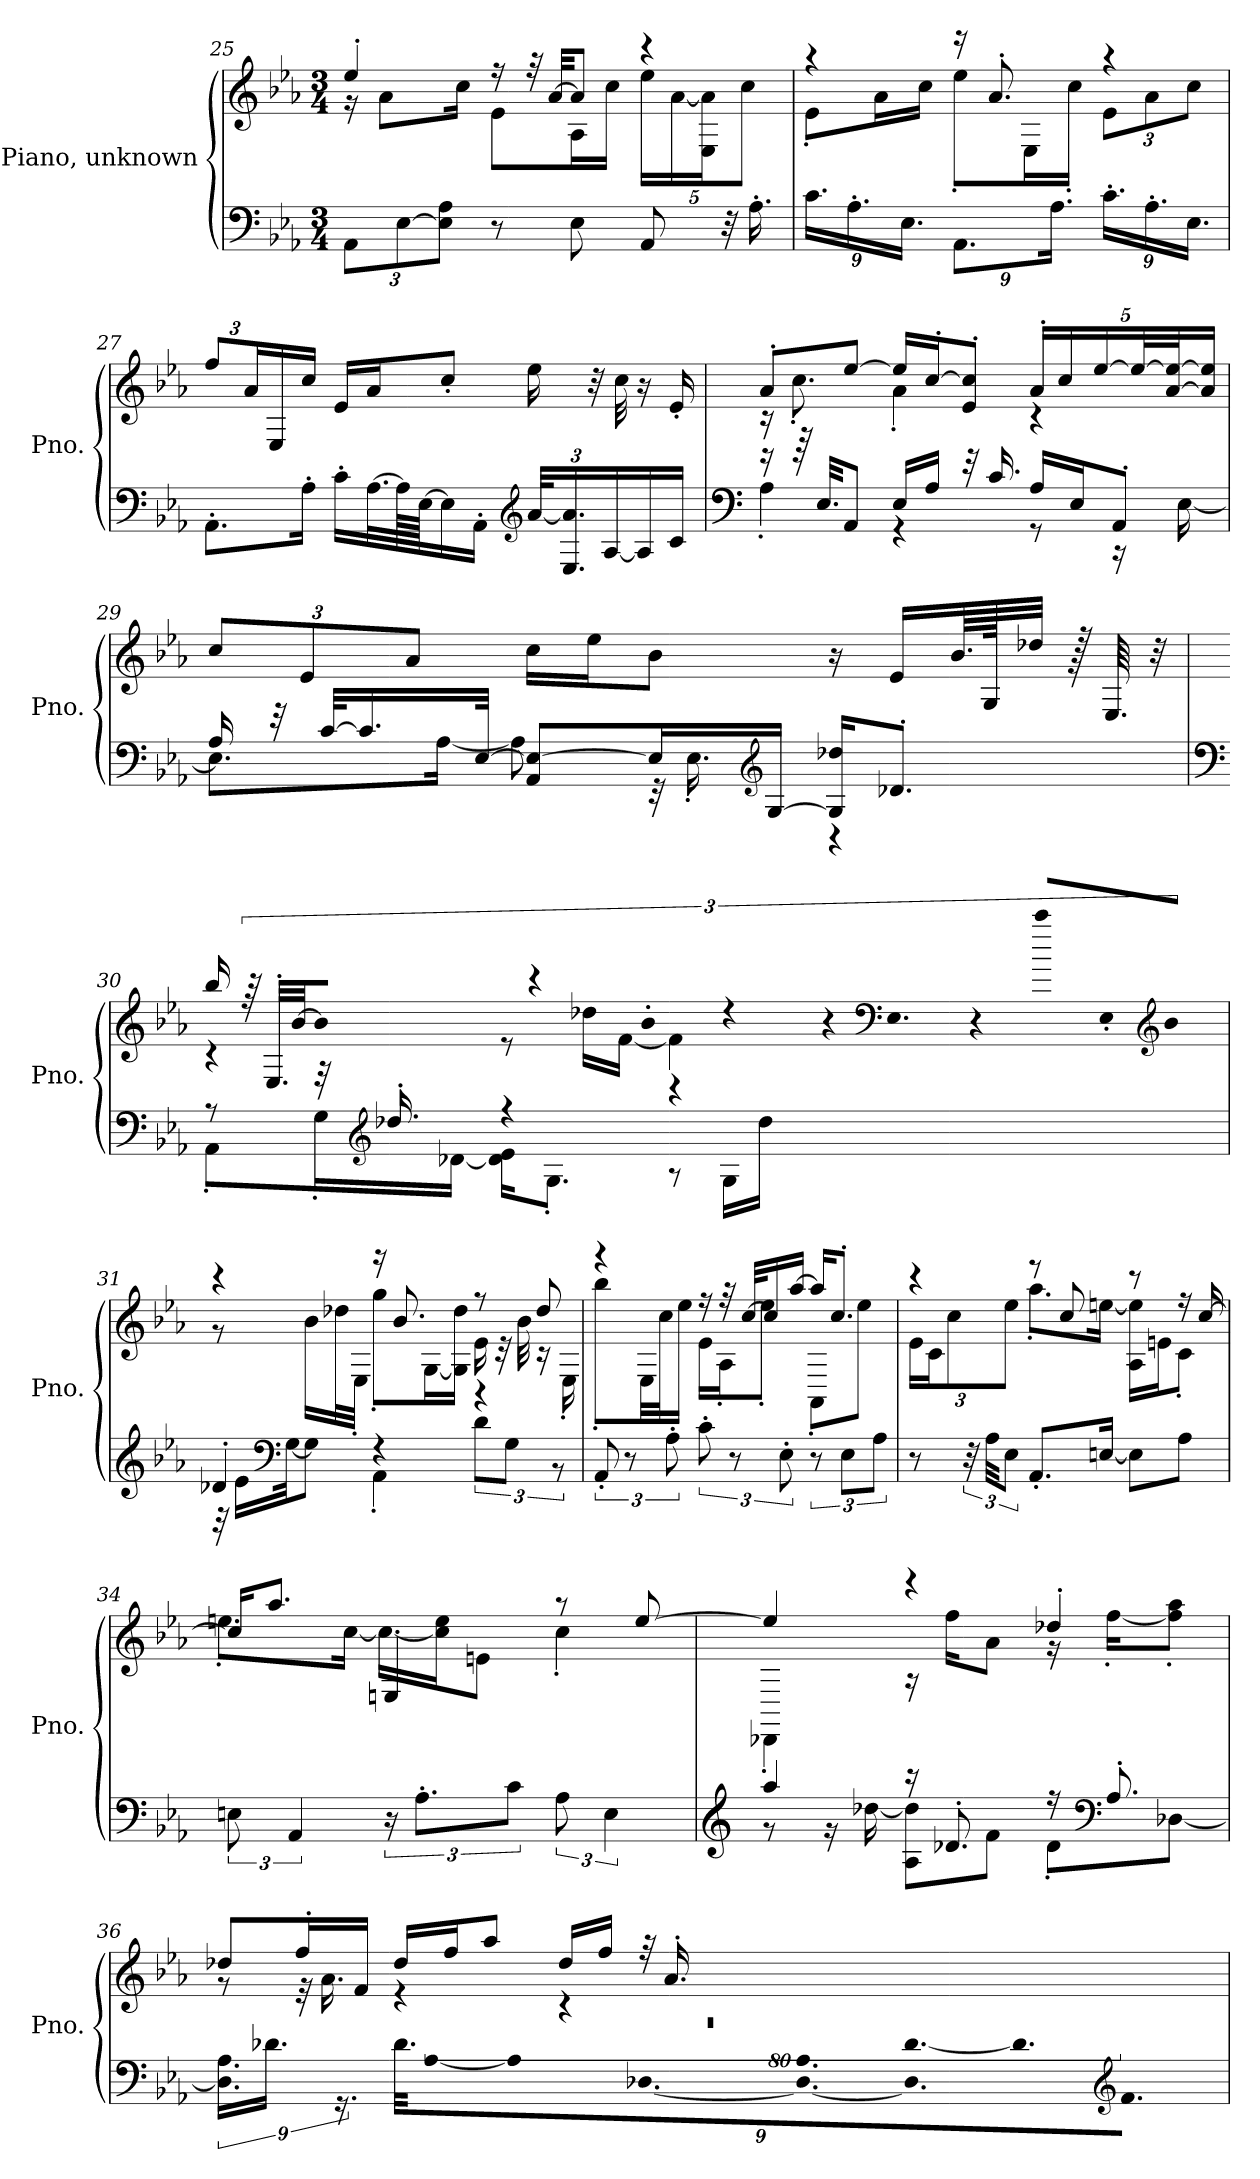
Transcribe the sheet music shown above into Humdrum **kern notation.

**kern	**kern
*part1	*part1
*staff2	*staff1
*I"Piano, unknown	*
*I'Pno.	*
!!LO:PB:g=z
*clefF4	*clefG2
*k[b-e-a-]	*k[b-e-a-]
*M3/4	*M3/4
*Xbrackettup	*
=25	=25
*	*^
12AA-\L	4ee-'/	16r
.	.	8a-\L
[12E-\	.	.
12E-\] 12A-\J	.	.
.	.	16cc\Jk
8r	16r	8e-\L
.	32r	.
.	[32a-/KKL	.
8E-\	8a-/J]	16A-\L
.	.	16cc\JJ
*	*	*Xbrackettup
8AA-/	4r	20ee-\LL
.	.	[20a-\
.	.	20E-\ 20a-\]J
32r	.	.
.	.	10cc\J
16.A-'\	.	.
=26	=26	=26
18.c\LL	4r	8e-'\L
18.A-'\	.	.
.	.	16a-\L
18.E-\JJ	.	.
.	.	16cc\JJ
9.AA-\L	16r	8ee-'\L
.	8.a-'/	.
.	.	16E-\L
18.A-\Jk	.	.
.	.	16cc'\JJ
18.c'\LL	4r	12e-\L
18.A-'\	.	12a-\
18.E-\JJ	.	12cc\J
*	*v	*v
!!LO:LB:g=z
=27	=27
8.AA-'\L	12ff/L
.	24a-/L
.	16E-/
16A-'\Jk	16cc/JJ
16c'\LL	16e-/LL
[32.A-\L	16a-/J
128A-\LL]	.
[128E-\JJJ	.
16E-\]	8cc'/J
16AA-'\JJ	.
*clefG2	*
[48a-/KLL	16ee-\
24.E-/ 24.a-/]	.
.	32r
[24A-/	.
.	32cc\
16A-/]	16r
16c/JJ	16e-'/
=28	=28
*clefF4	*
*^	*^
16r	4A-'\	8a-'/L	16r
64r	.	.	8.cc'\
32.E-/KKL	.	.	.
8AA-/J	.	[8ee-/J	.
16E-/LL	4r	16ee-/LL]	4a-'\
16A-/JJ	.	[16cc'/J	.
32r	.	8e-/' 8cc/]'J	.
16.c/	.	.	.
16A-/LL	8r	20a-'/LL	4r
.	.	20cc/	.
16E-/J	.	.	.
.	.	[20ee-/	.
8AA-'/J	16r	.	.
.	.	40ee-/L_	.
.	.	[40a-/ 40ee-/_J	.
.	[16E-\	.	.
.	.	20a-/] 20ee-/]JJ	.
*	*	*v	*v
!!LO:LB:g=z
=29	=29	=29
16A-/	8.E-\L]	12cc/L
32r	.	.
.	.	12e-/
[32c/KLL	.	.
16.c/]	.	.
.	.	12a-/J
.	[16A-\Jk	.
[32E-/JJk	.	.
8AA-/ 8E-/_L	8A-\]	16cc\LL
.	.	16ee-\J
16E-/L]	32r	8b-\J
.	16.E-'\	.
*clefG2	*	*
[16G/JJ	.	.
16G/] 16dd-X/KL	4r	16r
8.d-X'/J	.	16e-/LL
.	.	64.b-/LL
.	.	128G/JK
.	.	32dd-X/JJJ
.	.	128r
.	.	64.E-/
.	.	32r
!!LO:LB:g=z
=30	=30	=30
*clefF4	*	*
*	*	*^
8r	8AA-'\L	16bb-/	4r
*	*	*brackettup	*
.	.	96r	.
.	.	48.E-'/LLL	.
.	.	[48b-/JJ	.
32r	16G'\L	8b-/J]	.
*clefG2	*	*	*
16.dd-X'/	.	.	.
.	[16d-X\JJ	.	.
4r	16d-\] 16e-\KL	16r	8r
.	8.G'\J	16b-'/	.
.	.	32r	16dd-X\LL
.	.	128r	.
*	*	*clefF4	*
.	.	64.E-/	.
.	.	16r	[16AA-\JJ
4r	8r	16ccc/LL	4AA-\]
.	.	16E-'/J	.
*	*	*clefG2	*
.	16G\LL	8b-/J	.
.	16dd-\JJ	.	.
!!LO:LB:g=z	!!
=31	=31	=31	=31
4d-X'/	32r	4r	8r
.	16e-\LL	.	.
*clefF4	*	*	*
.	[32G\JK	.	.
.	8G\J]	.	16b-\LL
.	.	.	32dd-X\L
.	.	.	32E-'\JJJ
4r	4AA-'\	16r	8gg'\L
.	.	8.b-/	.
.	.	.	[16G\L
.	.	.	16G\] 16dd-\JJ
*	*brackettup	*	*
4r	12d-\L	8r	16e-\
.	.	.	32r
.	12G\J	.	.
.	.	.	32b-\
.	.	8dd-/	16r
.	12r	.	.
.	.	.	16E-'\
*v	*v	*	*
=32	=32	=32
12AA-'/	4r	8bb-'\L
12r	.	.
.	.	32E-\LL
.	.	32cc\J
12A-'\	.	.
.	.	16ee-\JJ
12c'\	16r	16e-\LL
.	32r	16A-'\J
12r	.	.
.	[32cc/KLL	.
.	16cc/]	8ee-'\J
12E-'\	.	.
.	[16aa-/JJ	.
12r	16aa-/KL]	8AA-'\L
.	8.cc'/J	.
12E-\L	.	.
.	.	8ee-\J
12A-\J	.	.
!!LO:LB:g=z	!!
=33	=33	=33
*	*	*Xbrackettup
8r	4r	24e-\LL
.	.	24c\J
.	.	12cc\
48r	.	.
48A-\KKL	.	.
12E-\J	.	12ee-\J
8.AA-'/L	8r	8.aa-'\L
.	8cc/	.
[16En/Jk	.	[16een\Jk
8E\L]	8r	16A-\ 16ee\]LL
.	.	16en\J
8A-\J	16r	8c'\J
.	[16cc/	.
=34	=34	=34
12En\	16cc/KL]	8.een'\L
.	8.aa-/J	.
6AA-/	.	.
.	.	[16cc\Jk
24r	4En'/	16cc\LL_
12.A-'\L	.	.
.	.	16cc\] 16ee\J
.	.	8en\J
12c\J	.	.
12A-\	8r	4cc'\
6E\	.	.
.	[8ee/	.
!!LO:PB:g=z	!!
=35	=35	=35
*clefG2	*	*
*^	*	*
4aa-/	8r	4ee/]	4DD-X'\
.	16r	.	.
.	[16dd-X\	.	.
16r	8A-\ 8dd-\]L	4r	16r
8.d-X'/	.	.	16ff\KL
.	8f\J	.	8a-\J
16r	8d-'\L	4dd-X'/	16r
*clefF4	*	*	*
8.A-'/	.	.	[16ff'\KL
.	[8D-X\J	.	8ff\]' 8aa-\'J
=36	=36	=36	=36
2.r	18.D-\] 18.A-\LL	8dd-X/L	8r
.	18.d-X\JJ	.	.
.	.	16ff'/L	32r
.	.	.	16.a-\
.	18.r	.	.
.	.	16f/JJ	.
.	36.d-\KKL	16dd-/LL	4r
!	!LO:N:vis=8	!	!
.	[640%71A-\	.	.
.	.	16ff/J	.
.	.	8aa-/J	.
!	!LO:N:vis=64	!	!
.	640%9A-\KLL]	.	.
.	[36.D-X\J	.	.
.	18.D-\_ 18.A-\	.	.
.	.	16dd-/LL	4r
.	36.D-\] [36.d-\K	.	.
.	.	16ff/JJ	.
.	18.d-\]	.	.
.	.	32r	.
.	.	16.a-'/	.
*clefG2	*	*	*
.	[18.f\JJ	.	.
*v	*v	*	*
*	*v	*v
=	=
*-	*-
